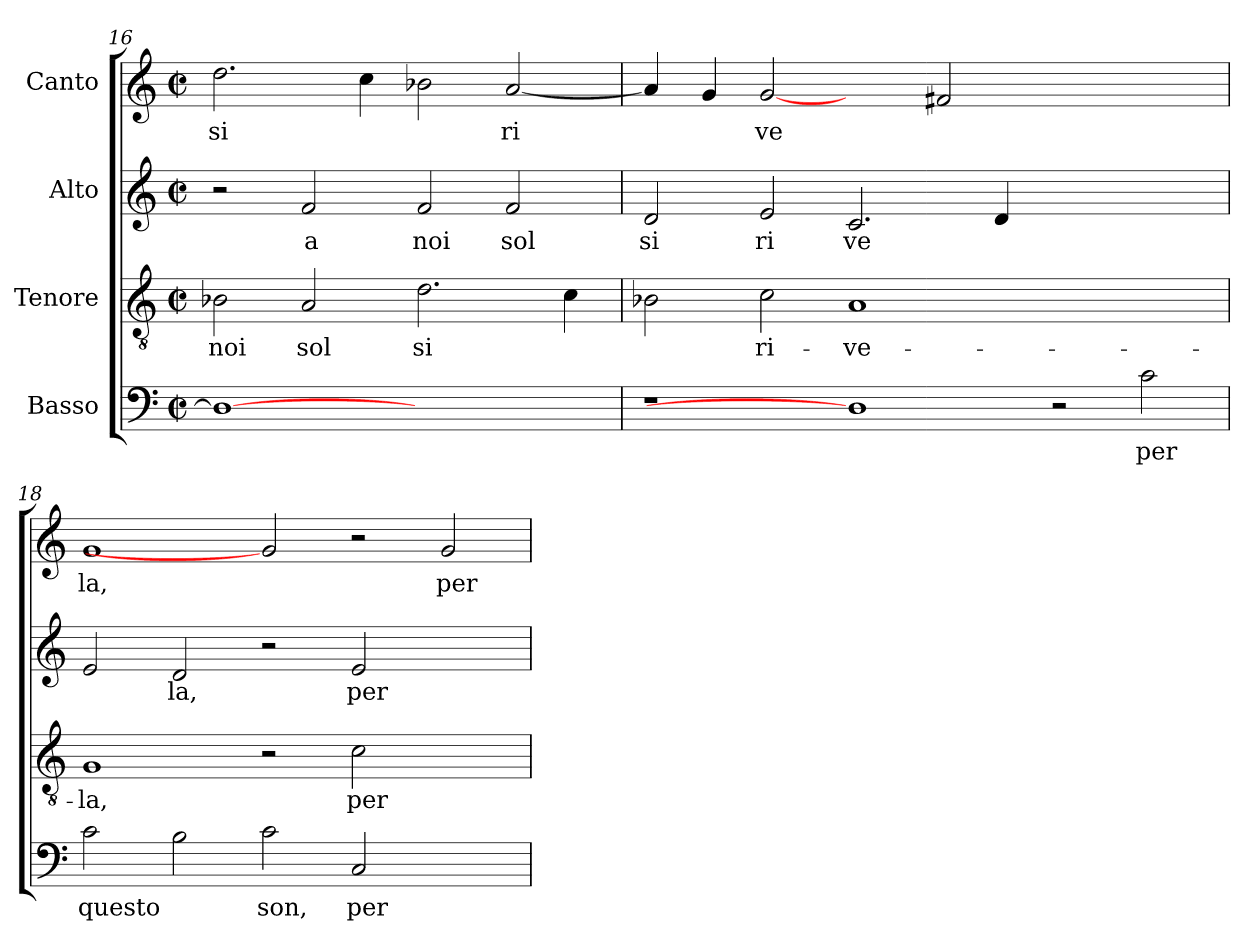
**kern	**text	**kern	**text	**kern	**text	**kern	**text
*part4	*part4	*part3	*part3	*part2	*part2	*part1	*part1
*staff4	*staff4	*staff3	*staff3	*staff2	*staff2	*staff1	*staff1
*I"Basso	*	*I"Tenore	*	*I"Alto	*	*I"Canto	*
*clefF4	*	*clefGv2	*	*clefG2	*	*clefG2	*
*M2/2	*	*M2/2	*	*M2/2	*	*M2/2	*
*met(c|)	*	*met(c|)	*	*met(c|)	*	*met(c|)	*
=16	=16	=16	=16	=16	=16	=16	=16
!	!	!	!LO:LY:b:cj	!	!	!	!LO:LY:b:cj
1D_	.	2B-\	noi	2r	.	2.dd\	si
!	!	!	!LO:LY:b:cj	!	!LO:LY:b:cj	!	!
.	.	2A/	sol	2f/	a	.	.
.	.	.	.	.	.	4cc\	.
!	!	!	!LO:LY:b:cj	!	!LO:LY:b:cj	!	!
1ryy	.	2.d\	si	2f/	noi	2b-\	.
!	!	!	!	!	!LO:LY:b:cj	!	!LO:LY:b:cj
.	.	.	.	2f/	sol	[<2a/	ri
.	.	4c\	.	.	.	.	.
=17	=17	=17	=17	=17	=17	=17	=17
!	!	!	!	!	!LO:LY:b:cj	!	!
1r	.	2B-\	.	2d/	si	4a/]	.
.	.	.	.	.	.	4g/	.
!	!	!	!LO:LY:b:cj	!	!LO:LY:b:cj	!	!LO:LY:b:cj
.	.	2c\	ri-	2e/	ri	[2g	ve
!	!	!	!LO:LY:b:cj	!	!LO:LY:b:cj	!	!
1D]	.	1A	-ve-	2.c/	ve	2ryy	.
.	.	.	.	.	.	2f#/	.
.	.	.	.	4d/	.	.	.
2r	.	1ryy	.	1ryy	.	1ryy	.
!	!LO:LY:b:cj	!	!	!	!	!	!
2c\	per	.	.	.	.	.	.
=18	=18	=18	=18	=18	=18	=18	=18
!	!LO:LY:b:cj	!	!LO:LY:b:cj	!	!	!	!LO:LY:b:cj
2c\	questo	1G	-la,	2e/	.	1g	la,
!	!	!	!	!	!LO:LY:b:cj	!	!
2B\	.	.	.	2d/	la,	.	.
!	!LO:LY:b:cj	!	!	!	!	!	!
2c\	son,	2r	.	2r	.	2g]	.
!	!LO:LY:b:cj	!	!LO:LY:b:cj	!	!LO:LY:b:cj	!	!
2C/	per	2c\	per	2e/	per	2r	.
!	!	!	!	!	!	!	!LO:LY:b:cj
2ryy	.	2ryy	.	2ryy	.	2g/	per
=	=	=	=	=	=	=	=
*-	*-	*-	*-	*-	*-	*-	*-
